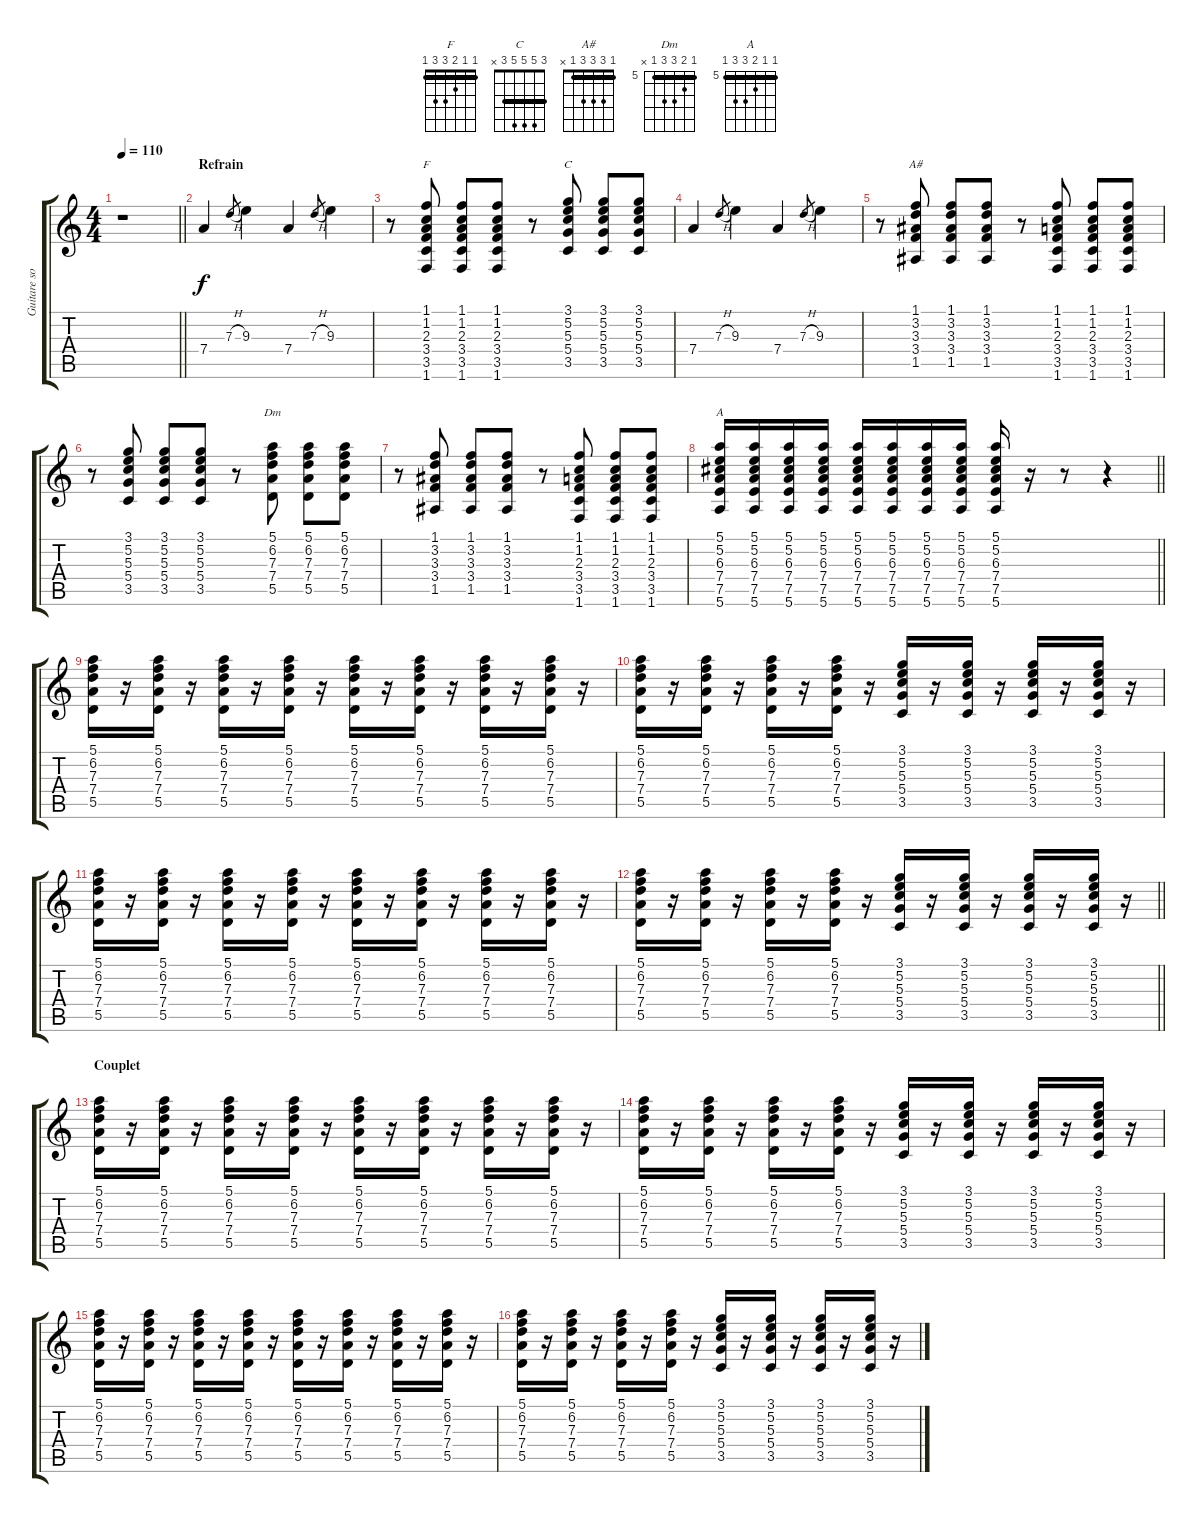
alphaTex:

\track ("Guitare solo" "Guitare so") {instrument overdrivenguitar}
\staff {score tabs}
\tuning (E4 B3 G3 D3 A2 E2) {hide}
\chord ("F" 1 1 2 3 3 1) {barre 1}
\chord ("C" 3 5 5 5 3 x) {barre 3}
\chord ("A#" 1 3 3 3 1 x) {barre 1}
\chord ("Dm" 5 6 7 7 5 x) {firstfret 5 barre 5}
\chord ("A" 5 5 6 7 7 5) {firstfret 5 barre 5}
\ts (4 4)
\tempo 110
\clef g2
\barLineRight lightlight
\ks c
r.1{dy f} |
\section ("" "Refrain")
7.4.4 7.3{h}.8{gr} 9.3.4 7.4.4 7.3{h}.8{gr} 9.3.4 |
r.8 (1.1 1.2 2.3 3.4 3.5 1.6).8{ch "F"} (1.1 1.2 2.3 3.4 3.5 1.6).8 (1.1 1.2 2.3 3.4 3.5 1.6).8 r.8 (3.1 5.2 5.3 5.4 3.5).8{ch "C"} (3.1 5.2 5.3 5.4 3.5).8 (3.1 5.2 5.3 5.4 3.5).8 |
7.4.4 7.3{h}.8{gr} 9.3.4 7.4.4 7.3{h}.8{gr} 9.3.4 |
r.8 (1.1 3.2 3.3 3.4 1.5).8{ch "A#"} (1.1 3.2 3.3 3.4 1.5).8 (1.1 3.2 3.3 3.4 1.5).8 r.8 (1.1 1.2 2.3 3.4 3.5 1.6).8 (1.1 1.2 2.3 3.4 3.5 1.6).8 (1.1 1.2 2.3 3.4 3.5 1.6).8 |
r.8 (3.1 5.2 5.3 5.4 3.5).8 (3.1 5.2 5.3 5.4 3.5).8 (3.1 5.2 5.3 5.4 3.5).8 r.8 (5.1 6.2 7.3 7.4 5.5).8{ch "Dm"} (5.1 6.2 7.3 7.4 5.5).8 (5.1 6.2 7.3 7.4 5.5).8 |
r.8 (1.1 3.2 3.3 3.4 1.5).8 (1.1 3.2 3.3 3.4 1.5).8 (1.1 3.2 3.3 3.4 1.5).8 r.8 (1.1 1.2 2.3 3.4 3.5 1.6).8 (1.1 1.2 2.3 3.4 3.5 1.6).8 (1.1 1.2 2.3 3.4 3.5 1.6).8 |
\barLineRight lightlight
(5.1 5.2 6.3 7.4 7.5 5.6).16{ch "A"} (5.1 5.2 6.3 7.4 7.5 5.6).16 (5.1 5.2 6.3 7.4 7.5 5.6).16 (5.1 5.2 6.3 7.4 7.5 5.6).16 (5.1 5.2 6.3 7.4 7.5 5.6).16 (5.1 5.2 6.3 7.4 7.5 5.6).16 (5.1 5.2 6.3 7.4 7.5 5.6).16 (5.1 5.2 6.3 7.4 7.5 5.6).16 (5.1 5.2 6.3 7.4 7.5 5.6).16 r.16 r.8 r.4 |
(5.1 6.2 7.3 7.4 5.5).16 r.16 (5.1 6.2 7.3 7.4 5.5).16 r.16 (5.1 6.2 7.3 7.4 5.5).16 r.16 (5.1 6.2 7.3 7.4 5.5).16 r.16 (5.1 6.2 7.3 7.4 5.5).16 r.16 (5.1 6.2 7.3 7.4 5.5).16 r.16 (5.1 6.2 7.3 7.4 5.5).16 r.16 (5.1 6.2 7.3 7.4 5.5).16 r.16 |
(5.1 6.2 7.3 7.4 5.5).16 r.16 (5.1 6.2 7.3 7.4 5.5).16 r.16 (5.1 6.2 7.3 7.4 5.5).16 r.16 (5.1 6.2 7.3 7.4 5.5).16 r.16 (3.1 5.2 5.3 5.4 3.5).16 r.16 (3.1 5.2 5.3 5.4 3.5).16 r.16 (3.1 5.2 5.3 5.4 3.5).16 r.16 (3.1 5.2 5.3 5.4 3.5).16 r.16 |
(5.1 6.2 7.3 7.4 5.5).16 r.16 (5.1 6.2 7.3 7.4 5.5).16 r.16 (5.1 6.2 7.3 7.4 5.5).16 r.16 (5.1 6.2 7.3 7.4 5.5).16 r.16 (5.1 6.2 7.3 7.4 5.5).16 r.16 (5.1 6.2 7.3 7.4 5.5).16 r.16 (5.1 6.2 7.3 7.4 5.5).16 r.16 (5.1 6.2 7.3 7.4 5.5).16 r.16 |
\barLineRight lightlight
(5.1 6.2 7.3 7.4 5.5).16 r.16 (5.1 6.2 7.3 7.4 5.5).16 r.16 (5.1 6.2 7.3 7.4 5.5).16 r.16 (5.1 6.2 7.3 7.4 5.5).16 r.16 (3.1 5.2 5.3 5.4 3.5).16 r.16 (3.1 5.2 5.3 5.4 3.5).16 r.16 (3.1 5.2 5.3 5.4 3.5).16 r.16 (3.1 5.2 5.3 5.4 3.5).16 r.16 |
\section ("" "Couplet")
(5.1 6.2 7.3 7.4 5.5).16 r.16 (5.1 6.2 7.3 7.4 5.5).16 r.16 (5.1 6.2 7.3 7.4 5.5).16 r.16 (5.1 6.2 7.3 7.4 5.5).16 r.16 (5.1 6.2 7.3 7.4 5.5).16 r.16 (5.1 6.2 7.3 7.4 5.5).16 r.16 (5.1 6.2 7.3 7.4 5.5).16 r.16 (5.1 6.2 7.3 7.4 5.5).16 r.16 |
(5.1 6.2 7.3 7.4 5.5).16 r.16 (5.1 6.2 7.3 7.4 5.5).16 r.16 (5.1 6.2 7.3 7.4 5.5).16 r.16 (5.1 6.2 7.3 7.4 5.5).16 r.16 (3.1 5.2 5.3 5.4 3.5).16 r.16 (3.1 5.2 5.3 5.4 3.5).16 r.16 (3.1 5.2 5.3 5.4 3.5).16 r.16 (3.1 5.2 5.3 5.4 3.5).16 r.16 |
(5.1 6.2 7.3 7.4 5.5).16 r.16 (5.1 6.2 7.3 7.4 5.5).16 r.16 (5.1 6.2 7.3 7.4 5.5).16 r.16 (5.1 6.2 7.3 7.4 5.5).16 r.16 (5.1 6.2 7.3 7.4 5.5).16 r.16 (5.1 6.2 7.3 7.4 5.5).16 r.16 (5.1 6.2 7.3 7.4 5.5).16 r.16 (5.1 6.2 7.3 7.4 5.5).16 r.16 |
(5.1 6.2 7.3 7.4 5.5).16 r.16 (5.1 6.2 7.3 7.4 5.5).16 r.16 (5.1 6.2 7.3 7.4 5.5).16 r.16 (5.1 6.2 7.3 7.4 5.5).16 r.16 (3.1 5.2 5.3 5.4 3.5).16 r.16 (3.1 5.2 5.3 5.4 3.5).16 r.16 (3.1 5.2 5.3 5.4 3.5).16 r.16 (3.1 5.2 5.3 5.4 3.5).16 r.16
